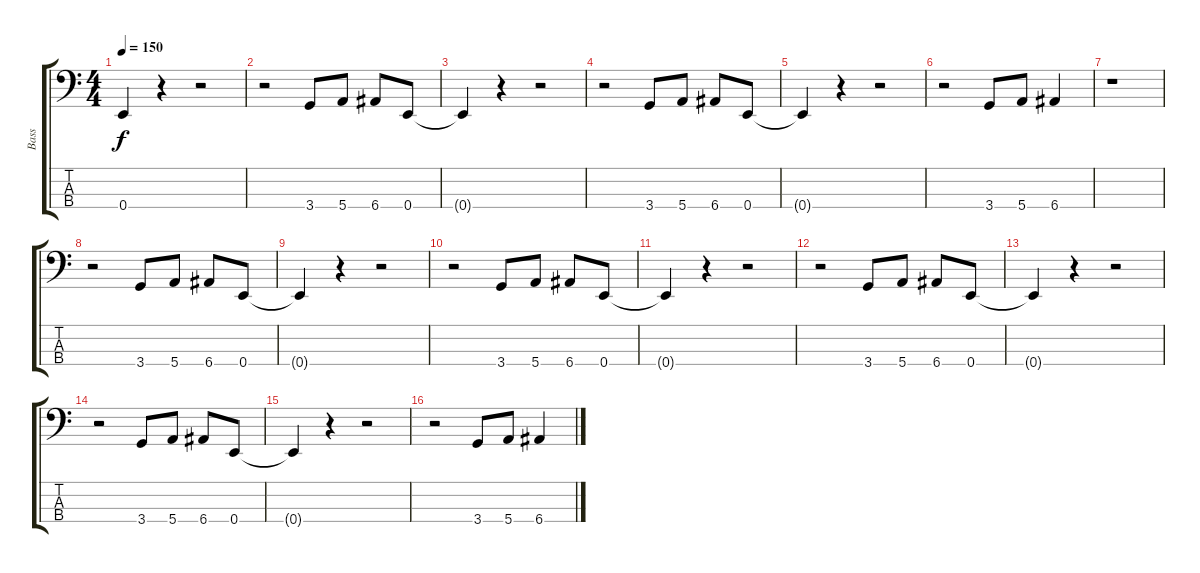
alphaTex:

\track ("Bass" "Bass") {instrument electricbassfinger}
\staff {score tabs}
\tuning (G2 D2 A1 E1) {hide}
\ts (4 4)
\tempo 150
\clef f4
\ks c
0.4{t}.4{dy f} r.4 r.2 |
r.2 3.4.8 5.4.8 6.4.8 0.4.8 |
0.4{t}.4 r.4 r.2 |
r.2 3.4.8 5.4.8 6.4.8 0.4.8 |
0.4{t}.4 r.4 r.2 |
r.2 3.4.8 5.4.8 6.4.4 |
r.1 |
r.2 3.4.8 5.4.8 6.4.8 0.4.8 |
0.4{t}.4 r.4 r.2 |
r.2 3.4.8 5.4.8 6.4.8 0.4.8 |
0.4{t}.4 r.4 r.2 |
r.2 3.4.8 5.4.8 6.4.8 0.4.8 |
0.4{t}.4 r.4 r.2 |
r.2 3.4.8 5.4.8 6.4.8 0.4.8 |
0.4{t}.4 r.4 r.2 |
r.2 3.4.8 5.4.8 6.4.4
